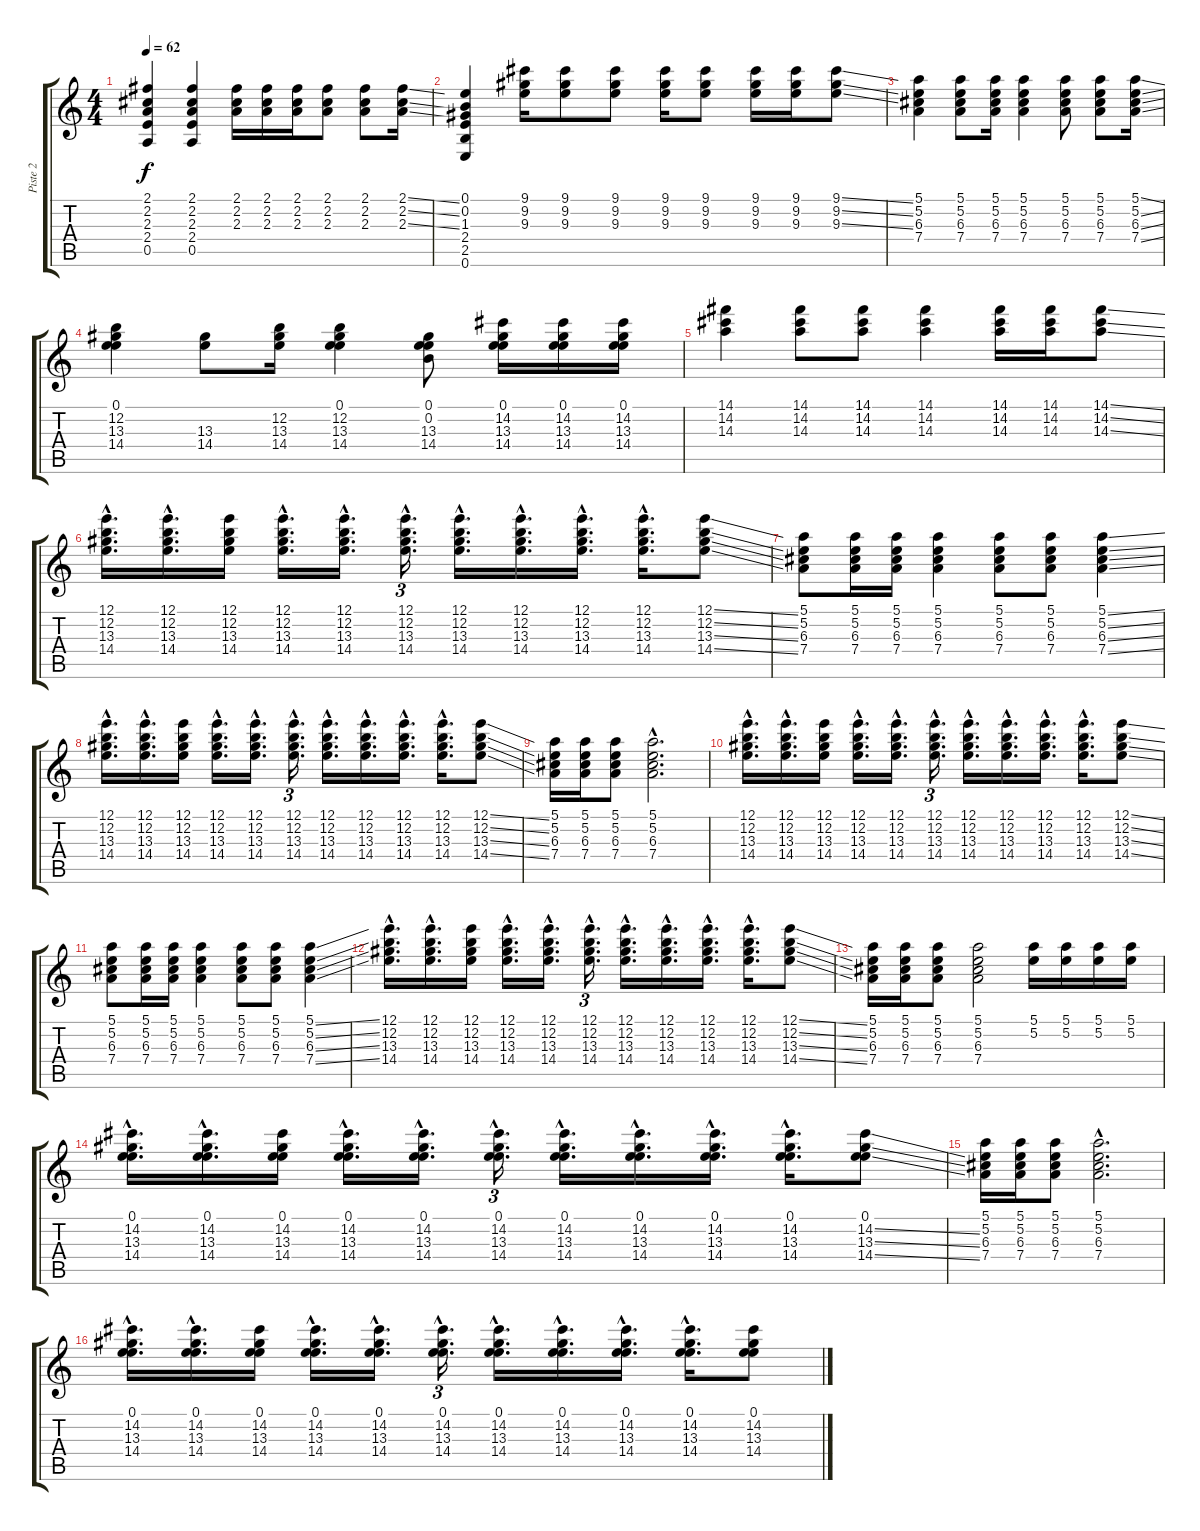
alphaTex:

\track ("Piste 2" "Piste 2") {instrument electricguitarclean}
\staff {score tabs}
\tuning (E4 B3 G3 D3 A2 E2) {hide}
\ts (4 4)
\tempo 62
\clef g2
\ks c
(2.1 2.2 2.3 2.4 0.5).4{dy f} (2.1 2.2 2.3 2.4 0.5).4 (2.1 2.2 2.3).16 (2.1 2.2 2.3).16 (2.1 2.2 2.3).16 (2.1 2.2 2.3).8 (2.1 2.2 2.3).8 (2.1{ss} 2.2{ss} 2.3{ss}).16 |
(0.1 0.2 1.3 2.4 2.5 0.6).4 (9.1 9.2 9.3).16 (9.1 9.2 9.3).8 (9.1 9.2 9.3).8 (9.1 9.2 9.3).16 (9.1 9.2 9.3).8 (9.1 9.2 9.3).16 (9.1 9.2 9.3).16 (9.1{ss} 9.2{ss} 9.3{ss}).8 |
(5.1 5.2 6.3 7.4).4 (5.1 5.2 6.3 7.4).8 (5.1 5.2 6.3 7.4).16 (5.1 5.2 6.3 7.4).4 (5.1 5.2 6.3 7.4).8 (5.1 5.2 6.3 7.4).8 (5.1{ss} 5.2{ss} 6.3{ss} 7.4{ss}).16 |
(0.1 12.2 13.3 14.4).4 (13.3 14.4).8 (12.2 13.3 14.4).16 (0.1 12.2 13.3 14.4).4 (0.1 0.2 13.3 14.4).8 (0.1 14.2 13.3 14.4).16 (0.1 14.2 13.3 14.4).16 (0.1 14.2 13.3 14.4).16 |
(14.1 14.2 14.3).4 (14.1 14.2 14.3).8 (14.1 14.2 14.3).8 (14.1 14.2 14.3).4 (14.1 14.2 14.3).16 (14.1 14.2 14.3).16 (14.1{ss} 14.2{ss} 14.3{ss}).8 |
(12.1{hac} 12.2{hac} 13.3{hac} 14.4{hac}).16{d} (12.1{hac} 12.2{hac} 13.3{hac} 14.4{hac}).16{d} (12.1 12.2 13.3 14.4).16 (12.1{hac} 12.2{hac} 13.3{hac} 14.4{hac}).16{d} (12.1{hac} 12.2{hac} 13.3{hac} 14.4{hac}).16{d} (12.1{hac} 12.2{hac} 13.3{hac} 14.4{hac}).16{d tu (3 2)} (12.1{hac} 12.2{hac} 13.3{hac} 14.4{hac}).16{d} (12.1{hac} 12.2{hac} 13.3{hac} 14.4{hac}).16{d} (12.1{hac} 12.2{hac} 13.3{hac} 14.4{hac}).16{d} (12.1{hac} 12.2{hac} 13.3{hac} 14.4{hac}).16{d} (12.1{ss} 12.2{ss} 13.3{ss} 14.4{ss}).8 |
(5.1 5.2 6.3 7.4).8 (5.1 5.2 6.3 7.4).16 (5.1 5.2 6.3 7.4).16 (5.1 5.2 6.3 7.4).4 (5.1 5.2 6.3 7.4).8 (5.1 5.2 6.3 7.4).8 (5.1{ss} 5.2{ss} 6.3{ss} 7.4{ss}).4 |
(12.1{hac} 12.2{hac} 13.3{hac} 14.4{hac}).16{d} (12.1{hac} 12.2{hac} 13.3{hac} 14.4{hac}).16{d} (12.1 12.2 13.3 14.4).16 (12.1{hac} 12.2{hac} 13.3{hac} 14.4{hac}).16{d} (12.1{hac} 12.2{hac} 13.3{hac} 14.4{hac}).16{d} (12.1{hac} 12.2{hac} 13.3{hac} 14.4{hac}).16{d tu (3 2)} (12.1{hac} 12.2{hac} 13.3{hac} 14.4{hac}).16{d} (12.1{hac} 12.2{hac} 13.3{hac} 14.4{hac}).16{d} (12.1{hac} 12.2{hac} 13.3{hac} 14.4{hac}).16{d} (12.1{hac} 12.2{hac} 13.3{hac} 14.4{hac}).16{d} (12.1{ss} 12.2{ss} 13.3{ss} 14.4{ss}).8 |
(5.1 5.2 6.3 7.4).16 (5.1 5.2 6.3 7.4).16 (5.1 5.2 6.3 7.4).8 (5.1{hac} 5.2{hac} 6.3{hac} 7.4{hac}).2{d} |
(12.1{hac} 12.2{hac} 13.3{hac} 14.4{hac}).16{d} (12.1{hac} 12.2{hac} 13.3{hac} 14.4{hac}).16{d} (12.1 12.2 13.3 14.4).16 (12.1{hac} 12.2{hac} 13.3{hac} 14.4{hac}).16{d} (12.1{hac} 12.2{hac} 13.3{hac} 14.4{hac}).16{d} (12.1{hac} 12.2{hac} 13.3{hac} 14.4{hac}).16{d tu (3 2)} (12.1{hac} 12.2{hac} 13.3{hac} 14.4{hac}).16{d} (12.1{hac} 12.2{hac} 13.3{hac} 14.4{hac}).16{d} (12.1{hac} 12.2{hac} 13.3{hac} 14.4{hac}).16{d} (12.1{hac} 12.2{hac} 13.3{hac} 14.4{hac}).16{d} (12.1{ss} 12.2{ss} 13.3{ss} 14.4{ss}).8 |
(5.1 5.2 6.3 7.4).8 (5.1 5.2 6.3 7.4).16 (5.1 5.2 6.3 7.4).16 (5.1 5.2 6.3 7.4).4 (5.1 5.2 6.3 7.4).8 (5.1 5.2 6.3 7.4).8 (5.1{ss} 5.2{ss} 6.3{ss} 7.4{ss}).4 |
(12.1{hac} 12.2{hac} 13.3{hac} 14.4{hac}).16{d} (12.1{hac} 12.2{hac} 13.3{hac} 14.4{hac}).16{d} (12.1 12.2 13.3 14.4).16 (12.1{hac} 12.2{hac} 13.3{hac} 14.4{hac}).16{d} (12.1{hac} 12.2{hac} 13.3{hac} 14.4{hac}).16{d} (12.1{hac} 12.2{hac} 13.3{hac} 14.4{hac}).16{d tu (3 2)} (12.1{hac} 12.2{hac} 13.3{hac} 14.4{hac}).16{d} (12.1{hac} 12.2{hac} 13.3{hac} 14.4{hac}).16{d} (12.1{hac} 12.2{hac} 13.3{hac} 14.4{hac}).16{d} (12.1{hac} 12.2{hac} 13.3{hac} 14.4{hac}).16{d} (12.1{ss} 12.2{ss} 13.3{ss} 14.4{ss}).8 |
(5.1 5.2 6.3 7.4).16 (5.1 5.2 6.3 7.4).16 (5.1 5.2 6.3 7.4).8 (5.1 5.2 6.3 7.4).2 (5.1 5.2).16 (5.1 5.2).16 (5.1 5.2).16 (5.1 5.2).16 |
(0.1{hac} 14.2{hac} 13.3{hac} 14.4{hac}).16{d} (0.1{hac} 14.2{hac} 13.3{hac} 14.4{hac}).16{d} (0.1 14.2 13.3 14.4).16 (0.1{hac} 14.2{hac} 13.3{hac} 14.4{hac}).16{d} (0.1{hac} 14.2{hac} 13.3{hac} 14.4{hac}).16{d} (0.1{hac} 14.2{hac} 13.3{hac} 14.4{hac}).16{d tu (3 2)} (0.1{hac} 14.2{hac} 13.3{hac} 14.4{hac}).16{d} (0.1{hac} 14.2{hac} 13.3{hac} 14.4{hac}).16{d} (0.1{hac} 14.2{hac} 13.3{hac} 14.4{hac}).16{d} (0.1{hac} 14.2{hac} 13.3{hac} 14.4{hac}).16{d} (0.1 14.2{ss} 13.3{ss} 14.4{ss}).8 |
(5.1 5.2 6.3 7.4).16 (5.1 5.2 6.3 7.4).16 (5.1 5.2 6.3 7.4).8 (5.1{hac} 5.2{hac} 6.3{hac} 7.4{hac}).2{d} |
(0.1{hac} 14.2{hac} 13.3{hac} 14.4{hac}).16{d} (0.1{hac} 14.2{hac} 13.3{hac} 14.4{hac}).16{d} (0.1 14.2 13.3 14.4).16 (0.1{hac} 14.2{hac} 13.3{hac} 14.4{hac}).16{d} (0.1{hac} 14.2{hac} 13.3{hac} 14.4{hac}).16{d} (0.1{hac} 14.2{hac} 13.3{hac} 14.4{hac}).16{d tu (3 2)} (0.1{hac} 14.2{hac} 13.3{hac} 14.4{hac}).16{d} (0.1{hac} 14.2{hac} 13.3{hac} 14.4{hac}).16{d} (0.1{hac} 14.2{hac} 13.3{hac} 14.4{hac}).16{d} (0.1{hac} 14.2{hac} 13.3{hac} 14.4{hac}).16{d} (0.1 14.2{ss} 13.3{ss} 14.4{ss}).8
